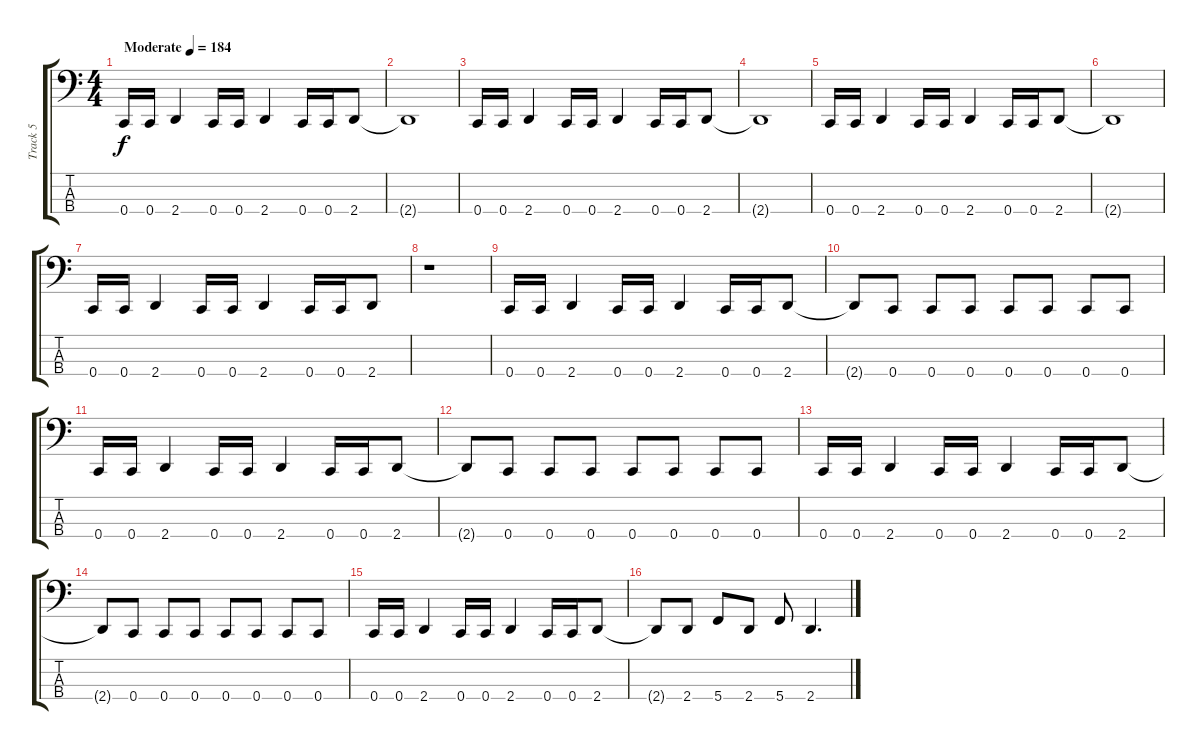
\track ("Track 5" "Track 5") {instrument electricbasspick}
\staff {score tabs}
\tuning (F2 C2 G1 C1) {hide}
\ts (4 4)
\tempo (184 "Moderate")
\clef f4
\ks c
0.4.16{dy f instrument electricbasspick} 0.4.16 2.4.4 0.4.16 0.4.16 2.4.4 0.4.16 0.4.16 2.4.8 |
2.4{t}.1 |
0.4.16 0.4.16 2.4.4 0.4.16 0.4.16 2.4.4 0.4.16 0.4.16 2.4.8 |
2.4{t}.1 |
0.4.16 0.4.16 2.4.4 0.4.16 0.4.16 2.4.4 0.4.16 0.4.16 2.4.8 |
2.4{t}.1 |
0.4.16 0.4.16 2.4.4 0.4.16 0.4.16 2.4.4 0.4.16 0.4.16 2.4.8 |
r.1 |
0.4.16 0.4.16 2.4.4 0.4.16 0.4.16 2.4.4 0.4.16 0.4.16 2.4.8 |
2.4{t}.8 0.4.8 0.4.8 0.4.8 0.4.8 0.4.8 0.4.8 0.4.8 |
0.4.16 0.4.16 2.4.4 0.4.16 0.4.16 2.4.4 0.4.16 0.4.16 2.4.8 |
2.4{t}.8 0.4.8 0.4.8 0.4.8 0.4.8 0.4.8 0.4.8 0.4.8 |
0.4.16 0.4.16 2.4.4 0.4.16 0.4.16 2.4.4 0.4.16 0.4.16 2.4.8 |
2.4{t}.8 0.4.8 0.4.8 0.4.8 0.4.8 0.4.8 0.4.8 0.4.8 |
0.4.16 0.4.16 2.4.4 0.4.16 0.4.16 2.4.4 0.4.16 0.4.16 2.4.8 |
2.4{t}.8 2.4.8 5.4.8 2.4.8 5.4.8 2.4.4{d}
